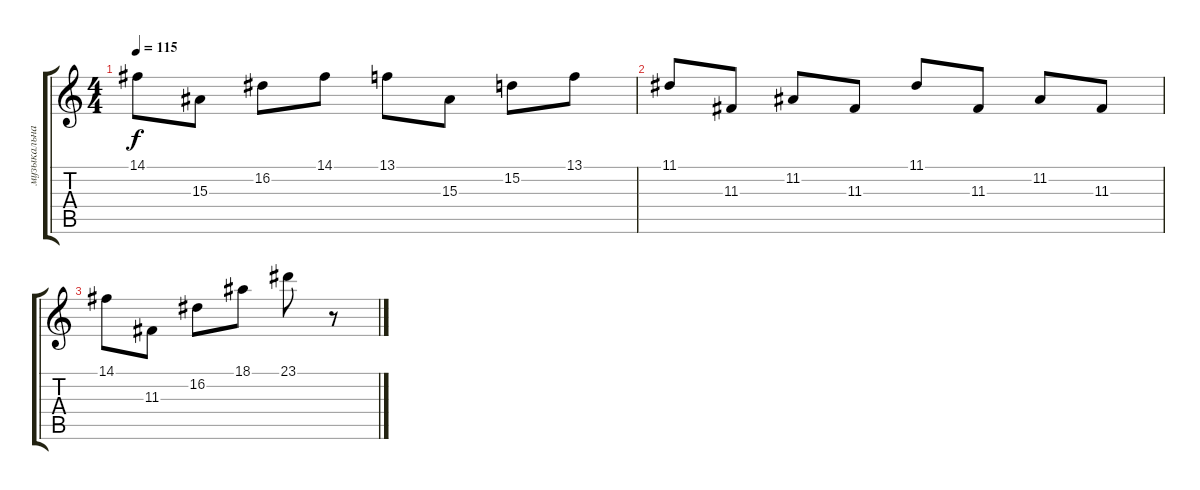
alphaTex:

\track ("музыкальная шкатулка" "музыкальна") {instrument electricpiano1}
\staff {score tabs}
\tuning (E4 B3 G3 D3 A2 E2) {hide}
\ts (4 4)
\tempo 115
\clef g2
\ks c
14.1.8{dy f} 15.3.8 16.2.8 14.1.8 13.1.8 15.3.8 15.2.8 13.1.8 |
11.1.8 11.3.8 11.2.8 11.3.8 11.1.8 11.3.8 11.2.8 11.3.8 |
14.1.8 11.3.8 16.2.8 18.1.8 23.1.8 r.8
